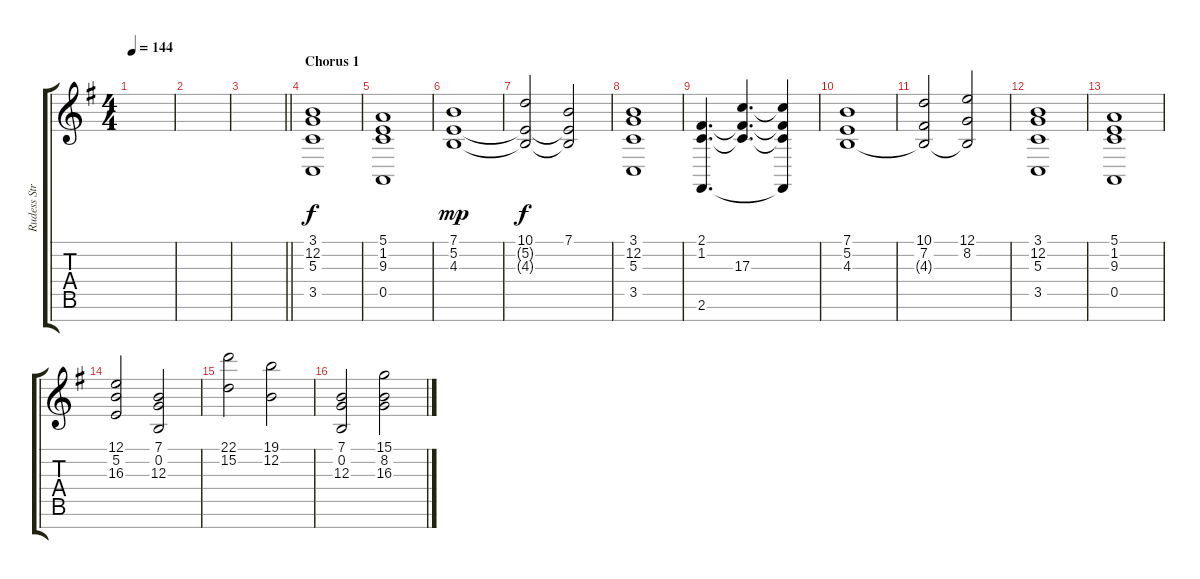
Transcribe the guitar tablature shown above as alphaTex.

\track ("Rudess Strings" "Rudess Str") {instrument synthstrings1}
\staff {score tabs}
\tuning (E4 B3 G3 D3 A2 E2 B1) {hide}
\ts (4 4)
\tempo 144
\clef g2
\ks eminor
|
|
\barLineRight lightlight
|
\section ("" "Chorus 1")
(3.1 12.2 5.3 3.5).1{volume 10} |
(5.1 1.2 9.3 0.5).1 |
(7.1 5.2 4.3).1{dy mp} |
(10.1 5.2{t} 4.3{t}).2{dy f} (7.1 5.2{t} 4.3{t}).2 |
(3.1 12.2 5.3 3.5).1 |
(2.1 1.2 2.6).4{d} (2.1{t} 1.2{t} 17.3).4{d} (2.1{t} 1.2{t} 17.3{t} 2.6{t}).4 |
(7.1 5.2 4.3).1 |
(10.1 7.2 4.3{t}).2 (12.1 8.2 4.3{t}).2 |
(3.1 12.2 5.3 3.5).1 |
(5.1 1.2 9.3 0.5).1 |
(12.1 5.2 16.3).2 (7.1 0.2 12.3).2 |
(22.1 15.2).2 (19.1 12.2).2 |
(7.1 0.2 12.3).2 (15.1 8.2 16.3).2
